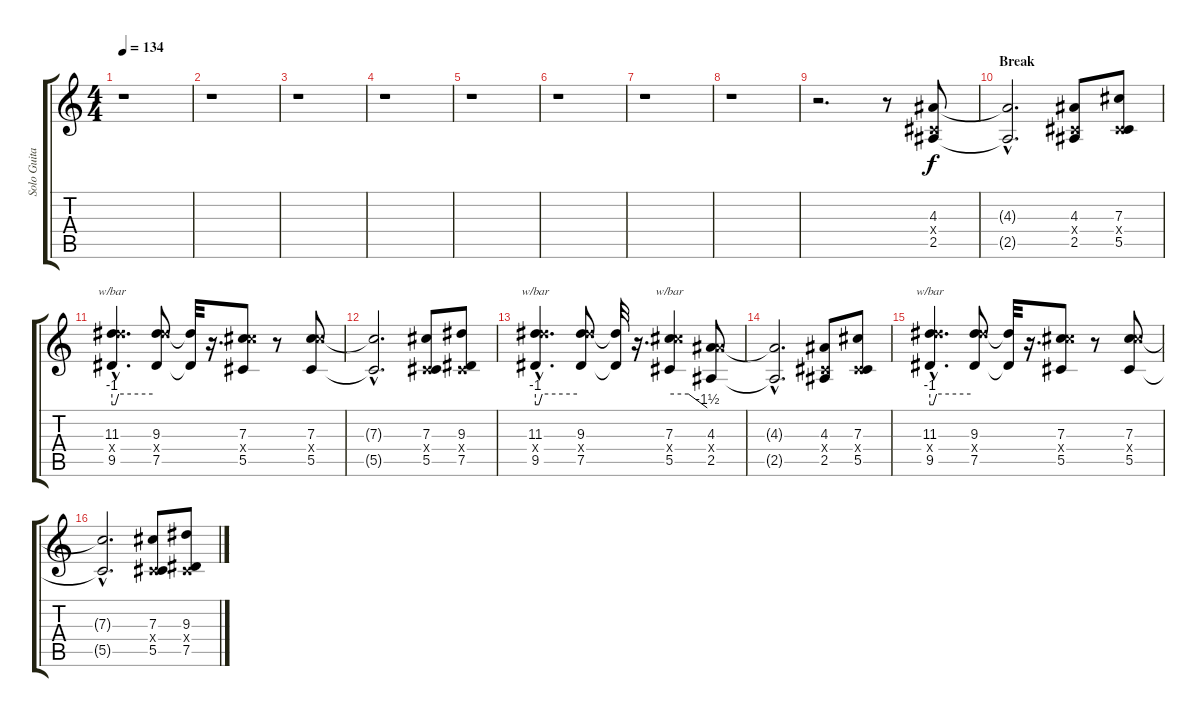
\track ("Solo Guitar" "Solo Guita") {instrument distortionguitar}
\staff {score tabs}
\tuning (Eb4 Bb3 Gb3 Db3 Ab2 Eb2) {hide}
\ts (4 4)
\tempo 134
\clef g2
\ks c
r.1{dy f} |
r.1 |
r.1 |
r.1 |
r.1 |
r.1 |
r.1 |
r.1 |
r.2{d} r.8 (4.3 0.4{x} 2.5).8 |
\section ("" "Break")
(4.3{hac t} 2.5{hac t}).2{d} (4.3 0.4{x} 2.5).8 (7.3 0.4{x} 5.5).8 |
(11.3{hac} 16.4{hac x} 9.5{hac}).4{d tbe (custom default 0 -4 5 -4 10 0 60 0)} (9.3 14.4{x} 7.5).8 (9.3{t} 7.5{t}).32 r.16{d} (7.3 12.4{x} 5.5).8 r.8 (7.3 12.4{x} 5.5).8 |
(7.3{hac t} 5.5{hac t}).2{d} (7.3 0.4{x} 5.5).8 (9.3 0.4{x} 7.5).8 |
(11.3{hac} 16.4{hac x} 9.5{hac}).4{d tbe (custom default 0 -4 5 -4 10 0 60 0)} (9.3 14.4{x} 7.5).8 (9.3{t} 7.5{t}).32 r.16{d} (7.3 12.4{x} 5.5).4{tbe (custom default 0 0 30 0 60 -6)} (4.3 9.4{x} 2.5).8 |
(4.3{hac t} 2.5{hac t}).2{d} (4.3 0.4{x} 2.5).8 (7.3 0.4{x} 5.5).8 |
(11.3{hac} 16.4{hac x} 9.5{hac}).4{d tbe (custom default 0 -4 5 -4 10 0 60 0)} (9.3 14.4{x} 7.5).8 (9.3{t} 7.5{t}).32 r.16{d} (7.3 12.4{x} 5.5).8 r.8 (7.3 12.4{x} 5.5).8 |
(7.3{hac t} 5.5{hac t}).2{d} (7.3 0.4{x} 5.5).8 (9.3 0.4{x} 7.5).8
